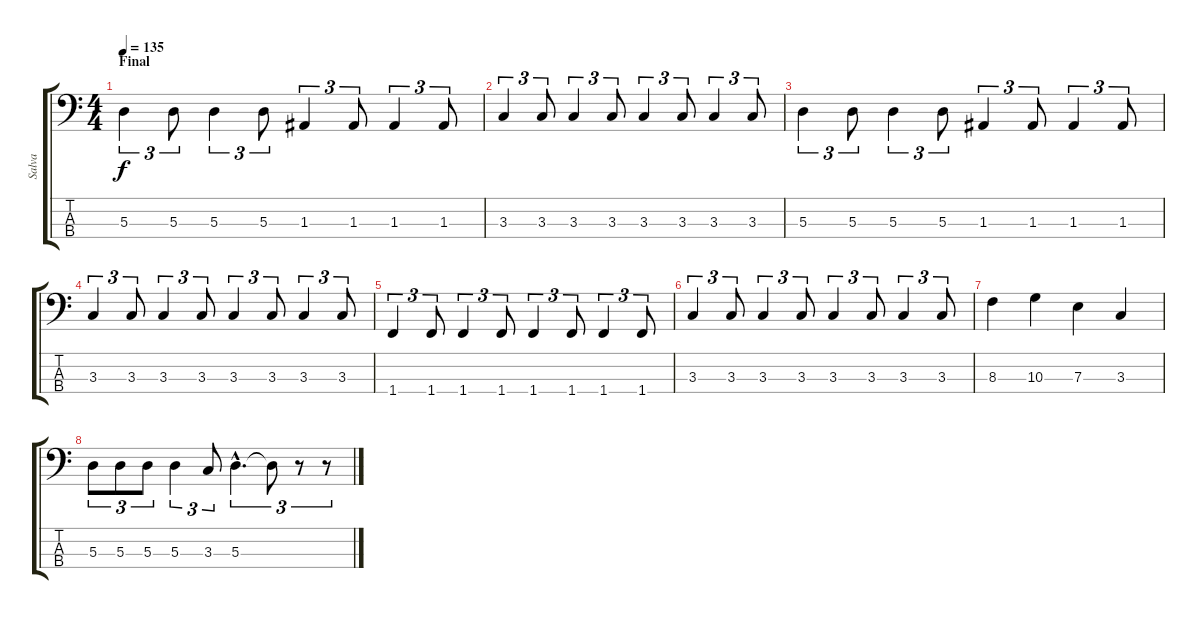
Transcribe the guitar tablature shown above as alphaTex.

\track ("Salva" "Salva") {instrument electricbassfinger}
\staff {score tabs}
\tuning (G2 D2 A1 E1) {hide}
\ts (4 4)
\section ("" "Final")
\tempo 135
\clef f4
\ks c
5.3.4{tu (3 2) dy f} 5.3.8{tu (3 2)} 5.3.4{tu (3 2)} 5.3.8{tu (3 2)} 1.3.4{tu (3 2)} 1.3.8{tu (3 2)} 1.3.4{tu (3 2)} 1.3.8{tu (3 2)} |
3.3.4{tu (3 2)} 3.3.8{tu (3 2)} 3.3.4{tu (3 2)} 3.3.8{tu (3 2)} 3.3.4{tu (3 2)} 3.3.8{tu (3 2)} 3.3.4{tu (3 2)} 3.3.8{tu (3 2)} |
5.3.4{tu (3 2)} 5.3.8{tu (3 2)} 5.3.4{tu (3 2)} 5.3.8{tu (3 2)} 1.3.4{tu (3 2)} 1.3.8{tu (3 2)} 1.3.4{tu (3 2)} 1.3.8{tu (3 2)} |
3.3.4{tu (3 2)} 3.3.8{tu (3 2)} 3.3.4{tu (3 2)} 3.3.8{tu (3 2)} 3.3.4{tu (3 2)} 3.3.8{tu (3 2)} 3.3.4{tu (3 2)} 3.3.8{tu (3 2)} |
1.4.4{tu (3 2)} 1.4.8{tu (3 2)} 1.4.4{tu (3 2)} 1.4.8{tu (3 2)} 1.4.4{tu (3 2)} 1.4.8{tu (3 2)} 1.4.4{tu (3 2)} 1.4.8{tu (3 2)} |
3.3.4{tu (3 2)} 3.3.8{tu (3 2)} 3.3.4{tu (3 2)} 3.3.8{tu (3 2)} 3.3.4{tu (3 2)} 3.3.8{tu (3 2)} 3.3.4{tu (3 2)} 3.3.8{tu (3 2)} |
8.3.4 10.3.4 7.3.4 3.3.4 |
5.3.8{tu (3 2)} 5.3.8{tu (3 2)} 5.3.8{tu (3 2)} 5.3.4{tu (3 2)} 3.3.8{tu (3 2)} 5.3{hac}.4{d tu (3 2)} 5.3{t}.8{tu (3 2)} r.8{tu (3 2)} r.8{tu (3 2)}
